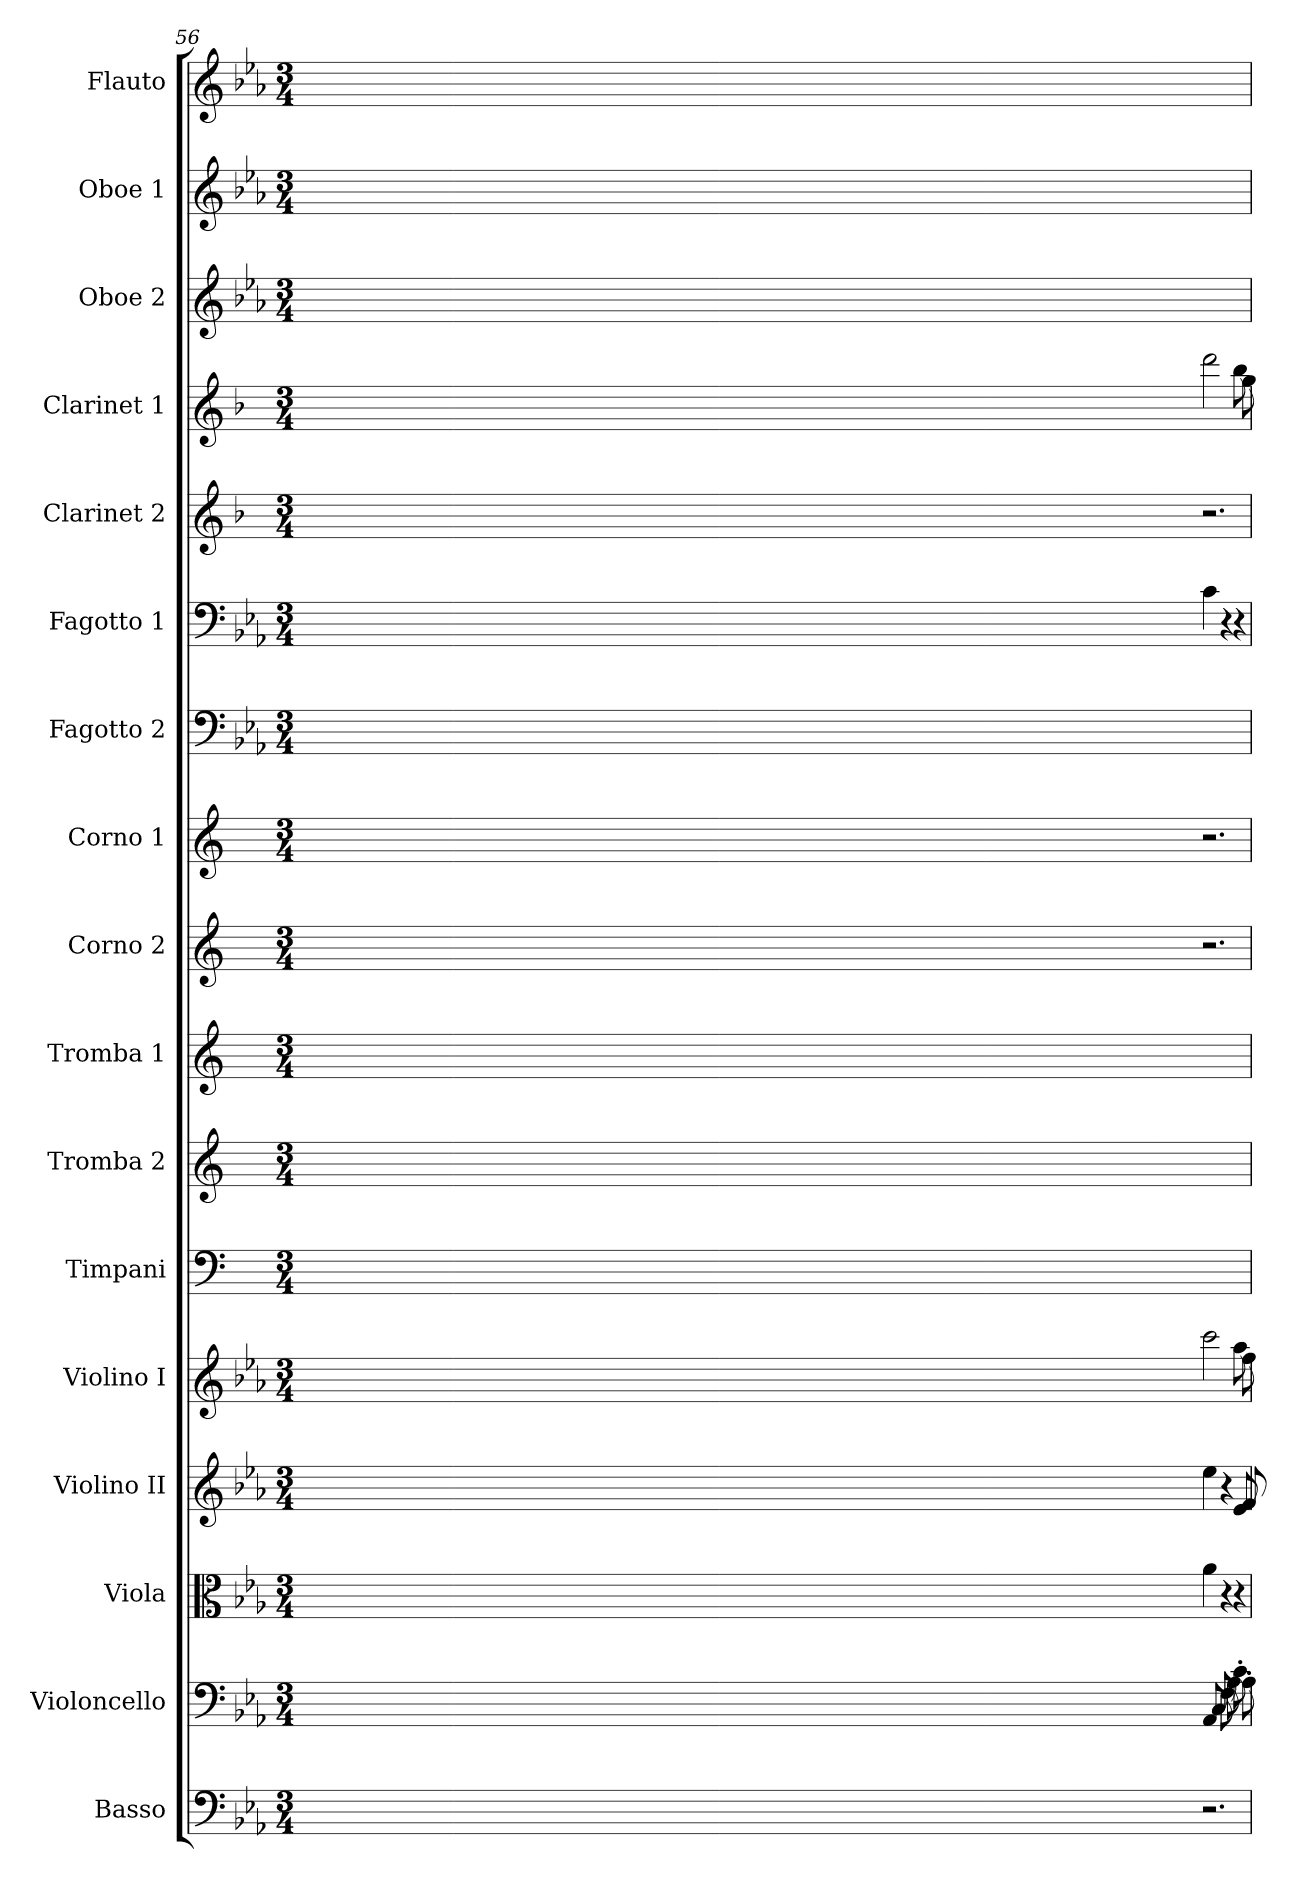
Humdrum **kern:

**kern	**kern	**kern	**kern	**kern	**kern	**kern	**kern	**kern	**kern	**kern	**kern	**kern	**kern	**kern	**kern	**kern
*part17	*part16	*part15	*part14	*part13	*part12	*part11	*part10	*part9	*part8	*part7	*part6	*part5	*part4	*part3	*part2	*part1
*staff17	*staff16	*staff15	*staff14	*staff13	*staff12	*staff11	*staff10	*staff9	*staff8	*staff7	*staff6	*staff5	*staff4	*staff3	*staff2	*staff1
*I"Basso	*I"Violoncello	*I"Viola	*I"Violino II	*I"Violino I	*I"Timpani	*I"Tromba 2	*I"Tromba 1	*I"Corno 2	*I"Corno 1	*I"Fagotto 2	*I"Fagotto 1	*I"Clarinet 2	*I"Clarinet 1	*I"Oboe 2	*I"Oboe 1	*I"Flauto
*	*I'Vc	*I'Vla	*I'Vln	*I'Vln	*	*	*	*	*	*	*	*I'Cl	*I'Cl	*I'Ob	*I'Ob	*I'Fl
*clefF4	*clefF4	*clefC3	*clefG2	*clefG2	*clefF4	*clefG2	*clefG2	*clefG2	*clefG2	*clefF4	*clefF4	*clefG2	*clefG2	*clefG2	*clefG2	*clefG2
*ITrd7c12	*	*	*	*	*	*ITrd-2c-3	*ITrd-2c-3	*ITrd5c9	*ITrd5c9	*	*	*ITrd1c2	*ITrd1c2	*	*	*
*k[b-e-a-]	*k[b-e-a-]	*k[b-e-a-]	*k[b-e-a-]	*k[b-e-a-]	*	*	*	*	*	*k[b-e-a-]	*k[b-e-a-]	*k[b-e-a-]	*k[b-e-a-]	*k[b-e-a-]	*k[b-e-a-]	*k[b-e-a-]
*M3/4	*M3/4	*M3/4	*M3/4	*M3/4	*M3/4	*M3/4	*M3/4	*M3/4	*M3/4	*M3/4	*M3/4	*M3/4	*M3/4	*M3/4	*M3/4	*M3/4
=56	=56	=56	=56	=56	=56	=56	=56	=56	=56	=56	=56	=56	=56	=56	=56	=56
1ryy	1ryy	1ryy	1ryy	1ryy	1ryy	1ryy	1ryy	1ryy	1ryy	1ryy	1ryy	1ryy	1ryy	1ryy	1ryy	1ryy
1ryy	1ryy	1ryy	1ryy	1ryy	1ryy	1ryy	1ryy	1ryy	1ryy	1ryy	1ryy	1ryy	1ryy	1ryy	1ryy	1ryy
1ryy	1ryy	1ryy	1ryy	1ryy	1ryy	1ryy	1ryy	1ryy	1ryy	1ryy	1ryy	1ryy	1ryy	1ryy	1ryy	1ryy
1ryy	1ryy	1ryy	1ryy	1ryy	1ryy	1ryy	1ryy	1ryy	1ryy	1ryy	1ryy	1ryy	1ryy	1ryy	1ryy	1ryy
1ryy	1ryy	1ryy	1ryy	1ryy	1ryy	1ryy	1ryy	1ryy	1ryy	1ryy	1ryy	1ryy	1ryy	1ryy	1ryy	1ryy
1ryy	1ryy	1ryy	1ryy	1ryy	1ryy	1ryy	1ryy	1ryy	1ryy	1ryy	1ryy	1ryy	1ryy	1ryy	1ryy	1ryy
1ryy	1ryy	1ryy	1ryy	1ryy	1ryy	1ryy	1ryy	1ryy	1ryy	1ryy	1ryy	1ryy	1ryy	1ryy	1ryy	1ryy
1ryy	1ryy	1ryy	1ryy	1ryy	1ryy	1ryy	1ryy	1ryy	1ryy	1ryy	1ryy	1ryy	1ryy	1ryy	1ryy	1ryy
1ryy	1ryy	1ryy	1ryy	1ryy	1ryy	1ryy	1ryy	1ryy	1ryy	1ryy	1ryy	1ryy	1ryy	1ryy	1ryy	1ryy
1ryy	1ryy	1ryy	1ryy	1ryy	1ryy	1ryy	1ryy	1ryy	1ryy	1ryy	1ryy	1ryy	1ryy	1ryy	1ryy	1ryy
1ryy	1ryy	1ryy	1ryy	1ryy	1ryy	1ryy	1ryy	1ryy	1ryy	1ryy	1ryy	1ryy	1ryy	1ryy	1ryy	1ryy
1ryy	1ryy	1ryy	1ryy	1ryy	1ryy	1ryy	1ryy	1ryy	1ryy	1ryy	1ryy	1ryy	1ryy	1ryy	1ryy	1ryy
1ryy	1ryy	1ryy	1ryy	1ryy	1ryy	1ryy	1ryy	1ryy	1ryy	1ryy	1ryy	1ryy	1ryy	1ryy	1ryy	1ryy
1ryy	1ryy	1ryy	1ryy	1ryy	1ryy	1ryy	1ryy	1ryy	1ryy	1ryy	1ryy	1ryy	1ryy	1ryy	1ryy	1ryy
1ryy	1ryy	1ryy	1ryy	1ryy	1ryy	1ryy	1ryy	1ryy	1ryy	1ryy	1ryy	1ryy	1ryy	1ryy	1ryy	1ryy
1ryy	1ryy	1ryy	1ryy	1ryy	1ryy	1ryy	1ryy	1ryy	1ryy	1ryy	1ryy	1ryy	1ryy	1ryy	1ryy	1ryy
1ryy	1ryy	1ryy	1ryy	1ryy	1ryy	1ryy	1ryy	1ryy	1ryy	1ryy	1ryy	1ryy	1ryy	1ryy	1ryy	1ryy
1ryy	1ryy	1ryy	1ryy	1ryy	1ryy	1ryy	1ryy	1ryy	1ryy	1ryy	1ryy	1ryy	1ryy	1ryy	1ryy	1ryy
1ryy	1ryy	1ryy	1ryy	1ryy	1ryy	1ryy	1ryy	1ryy	1ryy	1ryy	1ryy	1ryy	1ryy	1ryy	1ryy	1ryy
1ryy	1ryy	1ryy	1ryy	1ryy	1ryy	1ryy	1ryy	1ryy	1ryy	1ryy	1ryy	1ryy	1ryy	1ryy	1ryy	1ryy
1ryy	1ryy	1ryy	1ryy	1ryy	1ryy	1ryy	1ryy	1ryy	1ryy	1ryy	1ryy	1ryy	1ryy	1ryy	1ryy	1ryy
1ryy	1ryy	1ryy	1ryy	1ryy	1ryy	1ryy	1ryy	1ryy	1ryy	1ryy	1ryy	1ryy	1ryy	1ryy	1ryy	1ryy
1ryy	1ryy	1ryy	1ryy	1ryy	1ryy	1ryy	1ryy	1ryy	1ryy	1ryy	1ryy	1ryy	1ryy	1ryy	1ryy	1ryy
1ryy	1ryy	1ryy	1ryy	1ryy	1ryy	1ryy	1ryy	1ryy	1ryy	1ryy	1ryy	1ryy	1ryy	1ryy	1ryy	1ryy
1ryy	1ryy	1ryy	1ryy	1ryy	1ryy	1ryy	1ryy	1ryy	1ryy	1ryy	1ryy	1ryy	1ryy	1ryy	1ryy	1ryy
1ryy	1ryy	1ryy	1ryy	1ryy	1ryy	1ryy	1ryy	1ryy	1ryy	1ryy	1ryy	1ryy	1ryy	1ryy	1ryy	1ryy
1ryy	1ryy	1ryy	1ryy	1ryy	1ryy	1ryy	1ryy	1ryy	1ryy	1ryy	1ryy	1ryy	1ryy	1ryy	1ryy	1ryy
1ryy	1ryy	1ryy	1ryy	1ryy	1ryy	1ryy	1ryy	1ryy	1ryy	1ryy	1ryy	1ryy	1ryy	1ryy	1ryy	1ryy
1ryy	1ryy	1ryy	1ryy	1ryy	1ryy	1ryy	1ryy	1ryy	1ryy	1ryy	1ryy	1ryy	1ryy	1ryy	1ryy	1ryy
1ryy	1ryy	1ryy	1ryy	1ryy	1ryy	1ryy	1ryy	1ryy	1ryy	1ryy	1ryy	1ryy	1ryy	1ryy	1ryy	1ryy
1ryy	1ryy	1ryy	1ryy	1ryy	1ryy	1ryy	1ryy	1ryy	1ryy	1ryy	1ryy	1ryy	1ryy	1ryy	1ryy	1ryy
1ryy	1ryy	1ryy	1ryy	1ryy	1ryy	1ryy	1ryy	1ryy	1ryy	1ryy	1ryy	1ryy	1ryy	1ryy	1ryy	1ryy
1ryy	1ryy	1ryy	1ryy	1ryy	1ryy	1ryy	1ryy	1ryy	1ryy	1ryy	1ryy	1ryy	1ryy	1ryy	1ryy	1ryy
1ryy	1ryy	1ryy	1ryy	1ryy	1ryy	1ryy	1ryy	1ryy	1ryy	1ryy	1ryy	1ryy	1ryy	1ryy	1ryy	1ryy
1ryy	1ryy	1ryy	1ryy	1ryy	1ryy	1ryy	1ryy	1ryy	1ryy	1ryy	1ryy	1ryy	1ryy	1ryy	1ryy	1ryy
1ryy	1ryy	1ryy	1ryy	1ryy	1ryy	1ryy	1ryy	1ryy	1ryy	1ryy	1ryy	1ryy	1ryy	1ryy	1ryy	1ryy
1ryy	1ryy	1ryy	1ryy	1ryy	1ryy	1ryy	1ryy	1ryy	1ryy	1ryy	1ryy	1ryy	1ryy	1ryy	1ryy	1ryy
1ryy	1ryy	1ryy	1ryy	1ryy	1ryy	1ryy	1ryy	1ryy	1ryy	1ryy	1ryy	1ryy	1ryy	1ryy	1ryy	1ryy
1ryy	1ryy	1ryy	1ryy	1ryy	1ryy	1ryy	1ryy	1ryy	1ryy	1ryy	1ryy	1ryy	1ryy	1ryy	1ryy	1ryy
2ryy	2ryy	2ryy	2ryy	2ryy	2ryy	2ryy	2ryy	2ryy	2ryy	2ryy	2ryy	2ryy	2ryy	2ryy	2ryy	2ryy
8.ryy	8.ryy	8.ryy	8.ryy	8.ryy	8.ryy	8.ryy	8.ryy	8.ryy	8.ryy	8.ryy	8.ryy	8.ryy	8.ryy	8.ryy	8.ryy	8.ryy
2.r	8AA-	4a-	4ee-	2ccc	2.ryy	2.ryy	2.ryy	2.r	2.r	2.ryy	4c	2.r	2ccc	2.ryy	2.ryy	2.ryy
.	8C	.	.	.	.	.	.	.	.	.	.	.	.	.	.	.
.	8F	4r	4r	.	.	.	.	.	.	.	4r	.	.	.	.	.
.	8A-	.	.	.	.	.	.	.	.	.	.	.	.	.	.	.
.	8c'	4r	8e-	8aa-	.	.	.	.	.	.	4r	.	8aa-	.	.	.
.	8A-'	.	8f	8ff	.	.	.	.	.	.	.	.	8ff	.	.	.
=	=	=	=	=	=	=	=	=	=	=	=	=	=	=	=	=
*-	*-	*-	*-	*-	*-	*-	*-	*-	*-	*-	*-	*-	*-	*-	*-	*-
